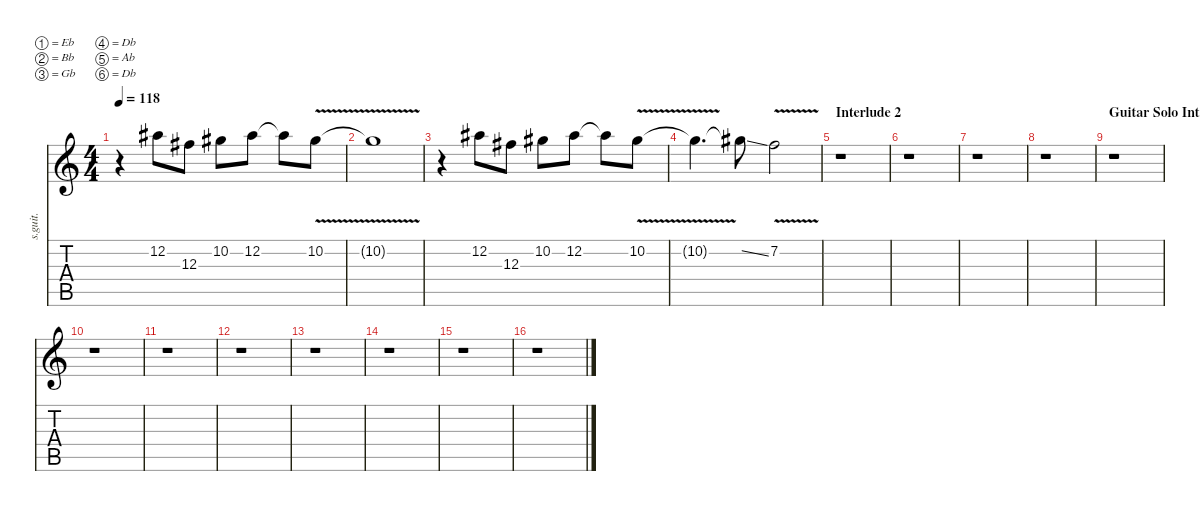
\defaultSystemsLayout 4
\hideDynamics
\bracketExtendMode nobrackets
\track ("Harmony Lead [Synyster Gates]" "s.guit.") {instrument distortionguitar}
\staff {score tabs}
\tuning (Eb4 Bb3 Gb3 Db3 Ab2 Db2)
\ts (4 4)
\tempo 118
\clef g2
\ks c
r.4{dy f} 12.2{acc #}.8{lyrics (0 "") lyrics (1 "") lyrics (2 "") lyrics (3 "") lyrics (4 "")} 12.3{acc #}.8{lyrics (0 "") lyrics (1 "") lyrics (2 "") lyrics (3 "") lyrics (4 "")} 10.2{acc #}.8{lyrics (0 "") lyrics (1 "") lyrics (2 "") lyrics (3 "") lyrics (4 "")} 12.2{acc #}.8{lyrics (0 "") lyrics (1 "") lyrics (2 "") lyrics (3 "") lyrics (4 "")} 12.2{t acc #}.8{lyrics (0 "") lyrics (1 "") lyrics (2 "") lyrics (3 "") lyrics (4 "")} 10.2{v acc #}.8{lyrics (0 "") lyrics (1 "") lyrics (2 "") lyrics (3 "") lyrics (4 "")} |
10.2{t acc #}.1{lyrics (0 "") lyrics (1 "") lyrics (2 "") lyrics (3 "") lyrics (4 "")} |
r.4 12.2{acc #}.8{lyrics (0 "") lyrics (1 "") lyrics (2 "") lyrics (3 "") lyrics (4 "")} 12.3{acc #}.8{lyrics (0 "") lyrics (1 "") lyrics (2 "") lyrics (3 "") lyrics (4 "")} 10.2{acc #}.8{lyrics (0 "") lyrics (1 "") lyrics (2 "") lyrics (3 "") lyrics (4 "")} 12.2{acc #}.8{lyrics (0 "") lyrics (1 "") lyrics (2 "") lyrics (3 "") lyrics (4 "")} 12.2{t acc #}.8{lyrics (0 "") lyrics (1 "") lyrics (2 "") lyrics (3 "") lyrics (4 "")} 10.2{v acc #}.8{lyrics (0 "") lyrics (1 "") lyrics (2 "") lyrics (3 "") lyrics (4 "")} |
10.2{t acc #}.4{d lyrics (0 "") lyrics (1 "") lyrics (2 "") lyrics (3 "") lyrics (4 "")} 10.2{ss t acc #}.8{lyrics (0 "") lyrics (1 "") lyrics (2 "") lyrics (3 "") lyrics (4 "")} 7.2{v}.2{lyrics (0 "") lyrics (1 "") lyrics (2 "") lyrics (3 "") lyrics (4 "")} |
\section ("" "Interlude 2")
r.1 |
r.1 |
r.1 |
r.1 |
\section ("" "Guitar Solo Intro")
r.1 |
r.1 |
r.1 |
r.1 |
r.1 |
r.1 |
r.1 |
r.1
